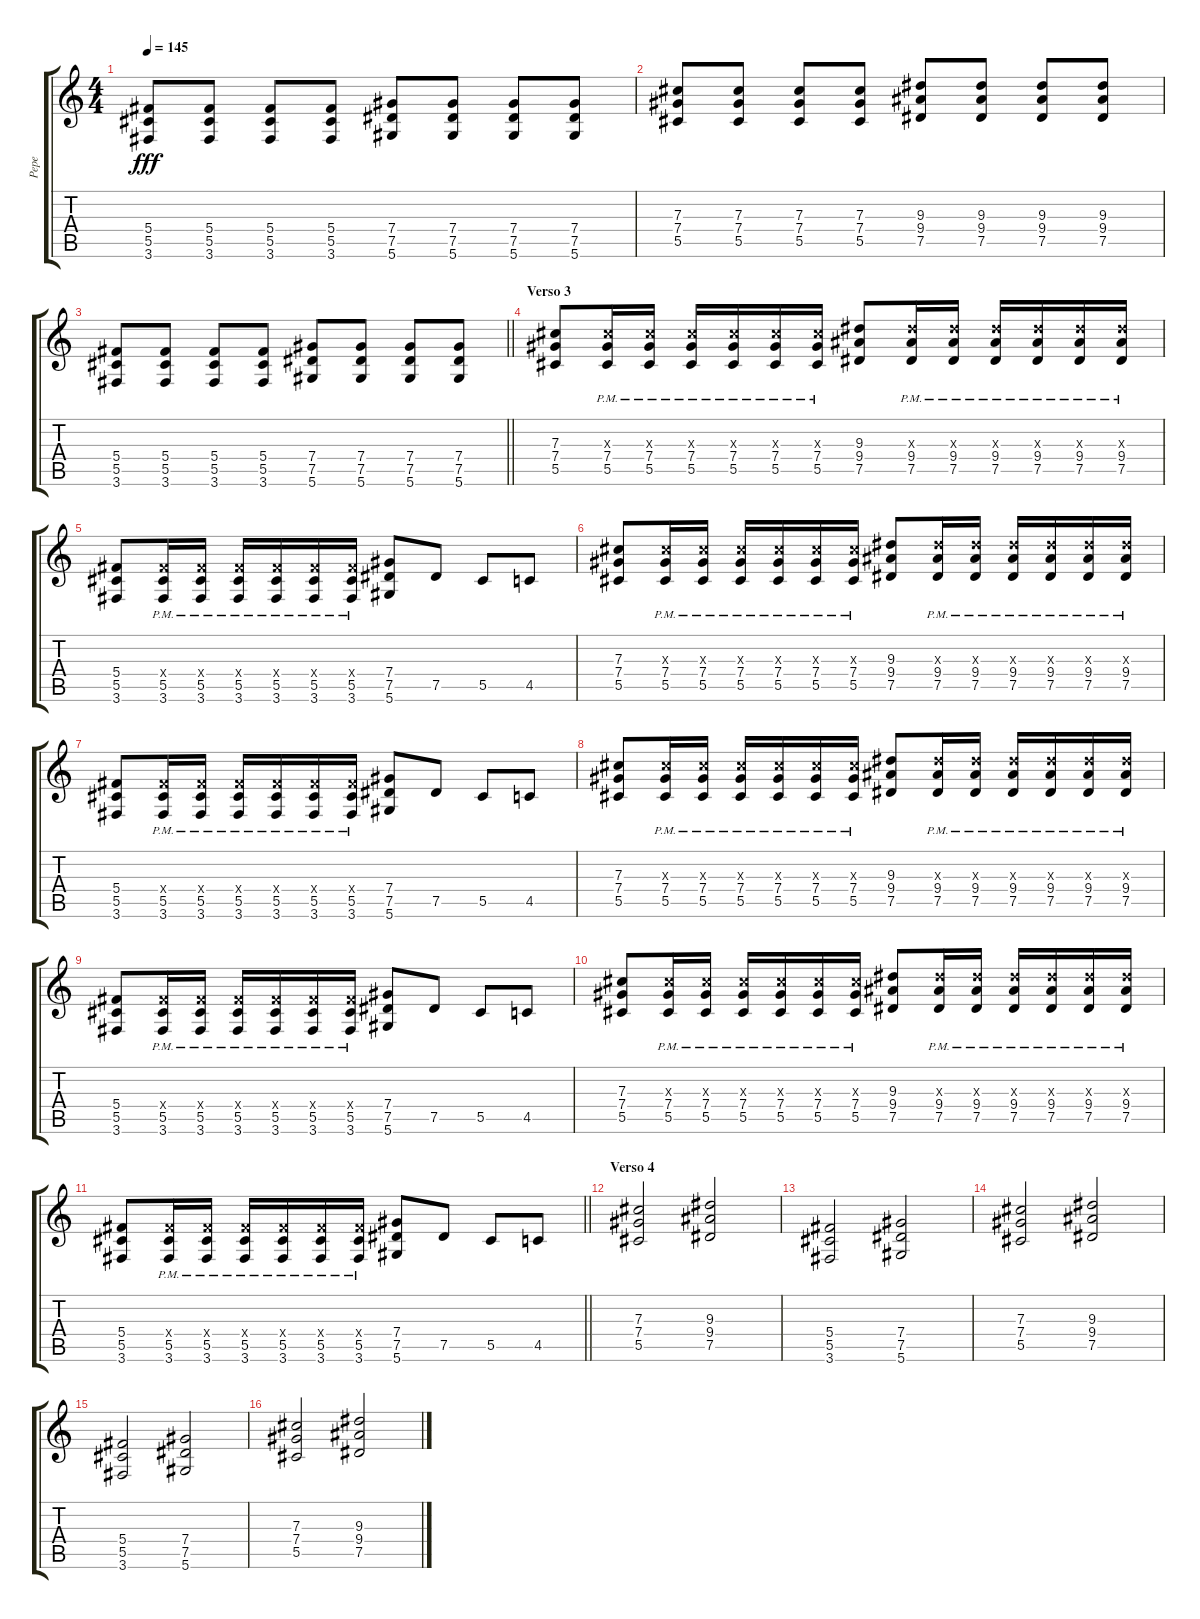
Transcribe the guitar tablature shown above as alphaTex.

\track ("Pepe" "Pepe") {instrument distortionguitar}
\staff {score tabs}
\tuning (Eb4 Bb3 Gb3 Db3 Ab2 Eb2) {hide}
\ts (4 4)
\tempo 145
\clef g2
\ks c
(5.4 5.5 3.6).8{dy fff} (5.4 5.5 3.6).8 (5.4 5.5 3.6).8 (5.4 5.5 3.6).8 (7.4 7.5 5.6).8 (7.4 7.5 5.6).8 (7.4 7.5 5.6).8 (7.4 7.5 5.6).8 |
(7.3 7.4 5.5).8 (7.3 7.4 5.5).8 (7.3 7.4 5.5).8 (7.3 7.4 5.5).8 (9.3 9.4 7.5).8 (9.3 9.4 7.5).8 (9.3 9.4 7.5).8 (9.3 9.4 7.5).8 |
\barLineRight lightlight
(5.4 5.5 3.6).8 (5.4 5.5 3.6).8 (5.4 5.5 3.6).8 (5.4 5.5 3.6).8 (7.4 7.5 5.6).8 (7.4 7.5 5.6).8 (7.4 7.5 5.6).8 (7.4 7.5 5.6).8 |
\section ("" "Verso 3")
(7.3 7.4 5.5).8 (7.3{pm x} 7.4{pm} 5.5{pm}).16 (7.3{pm x} 7.4{pm} 5.5{pm}).16 (7.3{pm x} 7.4{pm} 5.5{pm}).16 (7.3{pm x} 7.4{pm} 5.5{pm}).16 (7.3{pm x} 7.4{pm} 5.5{pm}).16 (7.3{pm x} 7.4{pm} 5.5{pm}).16 (9.3 9.4 7.5).8 (9.3{pm x} 9.4{pm} 7.5{pm}).16 (9.3{pm x} 9.4{pm} 7.5{pm}).16 (9.3{pm x} 9.4{pm} 7.5{pm}).16 (9.3{pm x} 9.4{pm} 7.5{pm}).16 (9.3{pm x} 9.4{pm} 7.5{pm}).16 (9.3{pm x} 9.4{pm} 7.5{pm}).16 |
(5.4 5.5 3.6).8 (5.4{pm x} 5.5{pm} 3.6{pm}).16 (5.4{pm x} 5.5{pm} 3.6{pm}).16 (5.4{pm x} 5.5{pm} 3.6{pm}).16 (5.4{pm x} 5.5{pm} 3.6{pm}).16 (5.4{pm x} 5.5{pm} 3.6{pm}).16 (5.4{pm x} 5.5{pm} 3.6{pm}).16 (7.4 7.5 5.6).8 7.5.8 5.5.8 4.5.8 |
(7.3 7.4 5.5).8 (7.3{pm x} 7.4{pm} 5.5{pm}).16 (7.3{pm x} 7.4{pm} 5.5{pm}).16 (7.3{pm x} 7.4{pm} 5.5{pm}).16 (7.3{pm x} 7.4{pm} 5.5{pm}).16 (7.3{pm x} 7.4{pm} 5.5{pm}).16 (7.3{pm x} 7.4{pm} 5.5{pm}).16 (9.3 9.4 7.5).8 (9.3{pm x} 9.4{pm} 7.5{pm}).16 (9.3{pm x} 9.4{pm} 7.5{pm}).16 (9.3{pm x} 9.4{pm} 7.5{pm}).16 (9.3{pm x} 9.4{pm} 7.5{pm}).16 (9.3{pm x} 9.4{pm} 7.5{pm}).16 (9.3{pm x} 9.4{pm} 7.5{pm}).16 |
(5.4 5.5 3.6).8 (5.4{pm x} 5.5{pm} 3.6{pm}).16 (5.4{pm x} 5.5{pm} 3.6{pm}).16 (5.4{pm x} 5.5{pm} 3.6{pm}).16 (5.4{pm x} 5.5{pm} 3.6{pm}).16 (5.4{pm x} 5.5{pm} 3.6{pm}).16 (5.4{pm x} 5.5{pm} 3.6{pm}).16 (7.4 7.5 5.6).8 7.5.8 5.5.8 4.5.8 |
(7.3 7.4 5.5).8 (7.3{pm x} 7.4{pm} 5.5{pm}).16 (7.3{pm x} 7.4{pm} 5.5{pm}).16 (7.3{pm x} 7.4{pm} 5.5{pm}).16 (7.3{pm x} 7.4{pm} 5.5{pm}).16 (7.3{pm x} 7.4{pm} 5.5{pm}).16 (7.3{pm x} 7.4{pm} 5.5{pm}).16 (9.3 9.4 7.5).8 (9.3{pm x} 9.4{pm} 7.5{pm}).16 (9.3{pm x} 9.4{pm} 7.5{pm}).16 (9.3{pm x} 9.4{pm} 7.5{pm}).16 (9.3{pm x} 9.4{pm} 7.5{pm}).16 (9.3{pm x} 9.4{pm} 7.5{pm}).16 (9.3{pm x} 9.4{pm} 7.5{pm}).16 |
(5.4 5.5 3.6).8 (5.4{pm x} 5.5{pm} 3.6{pm}).16 (5.4{pm x} 5.5{pm} 3.6{pm}).16 (5.4{pm x} 5.5{pm} 3.6{pm}).16 (5.4{pm x} 5.5{pm} 3.6{pm}).16 (5.4{pm x} 5.5{pm} 3.6{pm}).16 (5.4{pm x} 5.5{pm} 3.6{pm}).16 (7.4 7.5 5.6).8 7.5.8 5.5.8 4.5.8 |
(7.3 7.4 5.5).8 (7.3{pm x} 7.4{pm} 5.5{pm}).16 (7.3{pm x} 7.4{pm} 5.5{pm}).16 (7.3{pm x} 7.4{pm} 5.5{pm}).16 (7.3{pm x} 7.4{pm} 5.5{pm}).16 (7.3{pm x} 7.4{pm} 5.5{pm}).16 (7.3{pm x} 7.4{pm} 5.5{pm}).16 (9.3 9.4 7.5).8 (9.3{pm x} 9.4{pm} 7.5{pm}).16 (9.3{pm x} 9.4{pm} 7.5{pm}).16 (9.3{pm x} 9.4{pm} 7.5{pm}).16 (9.3{pm x} 9.4{pm} 7.5{pm}).16 (9.3{pm x} 9.4{pm} 7.5{pm}).16 (9.3{pm x} 9.4{pm} 7.5{pm}).16 |
\barLineRight lightlight
(5.4 5.5 3.6).8 (5.4{pm x} 5.5{pm} 3.6{pm}).16 (5.4{pm x} 5.5{pm} 3.6{pm}).16 (5.4{pm x} 5.5{pm} 3.6{pm}).16 (5.4{pm x} 5.5{pm} 3.6{pm}).16 (5.4{pm x} 5.5{pm} 3.6{pm}).16 (5.4{pm x} 5.5{pm} 3.6{pm}).16 (7.4 7.5 5.6).8 7.5.8 5.5.8 4.5.8 |
\section ("" "Verso 4")
(7.3 7.4 5.5).2 (9.3 9.4 7.5).2 |
(5.4 5.5 3.6).2 (7.4 7.5 5.6).2 |
(7.3 7.4 5.5).2 (9.3 9.4 7.5).2 |
(5.4 5.5 3.6).2 (7.4 7.5 5.6).2 |
(7.3 7.4 5.5).2 (9.3 9.4 7.5).2
